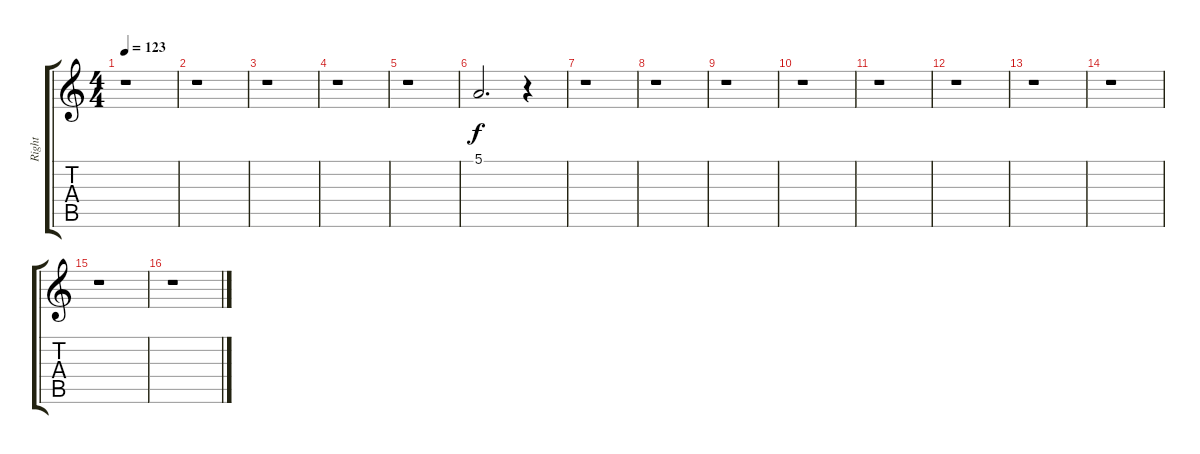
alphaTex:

\track ("Right" "Right") {instrument applause}
\staff {score tabs}
\tuning (E4 B3 G3 D3 A2 E2) {hide}
\ts (4 4)
\tempo 123
\clef g2
\ks c
r.1{dy f} |
r.1 |
r.1 |
r.1 |
r.1 |
5.1.2{d} r.4 |
r.1 |
r.1 |
r.1 |
r.1 |
r.1 |
r.1 |
r.1 |
r.1 |
r.1 |
r.1
